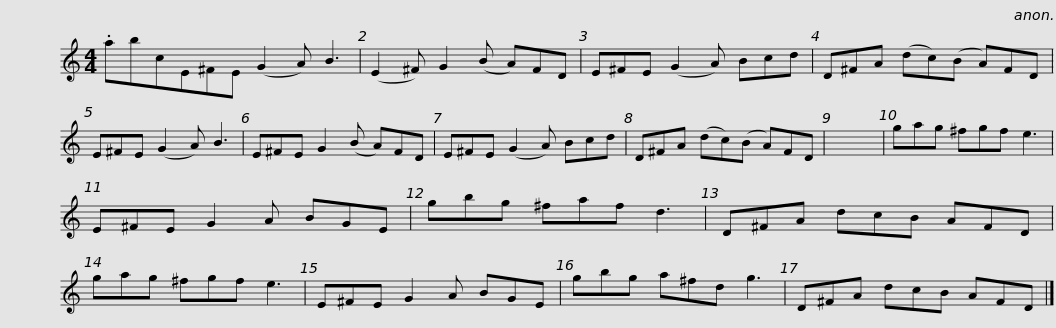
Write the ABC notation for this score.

X:1
L:1/8
M:4/4
I:linebreak $
K:C
V:1 treble
V:1
 .abcE^FE (G2 A) B3 | (E2 ^F) G2 (B A)FD | E^FE (G2 A) Bcd | D^FA (dc)(B A)FD | E^FE (G2 A) B3 |$ %5
 E^FE G2 (B A)FD | E^FE (G2 A) Bcd | D^FA (dc)(B A)FD | x8 | gag ^fgf e3 | %10
 E^FE G2 A BGE |$ gbg ^faf d3 | D^FA dcB AFD | gag ^fgf e3 | E^FE G2 A BGE | %15
 gbg a^fd g3 |$ D^FA dcB AFD |] %17
